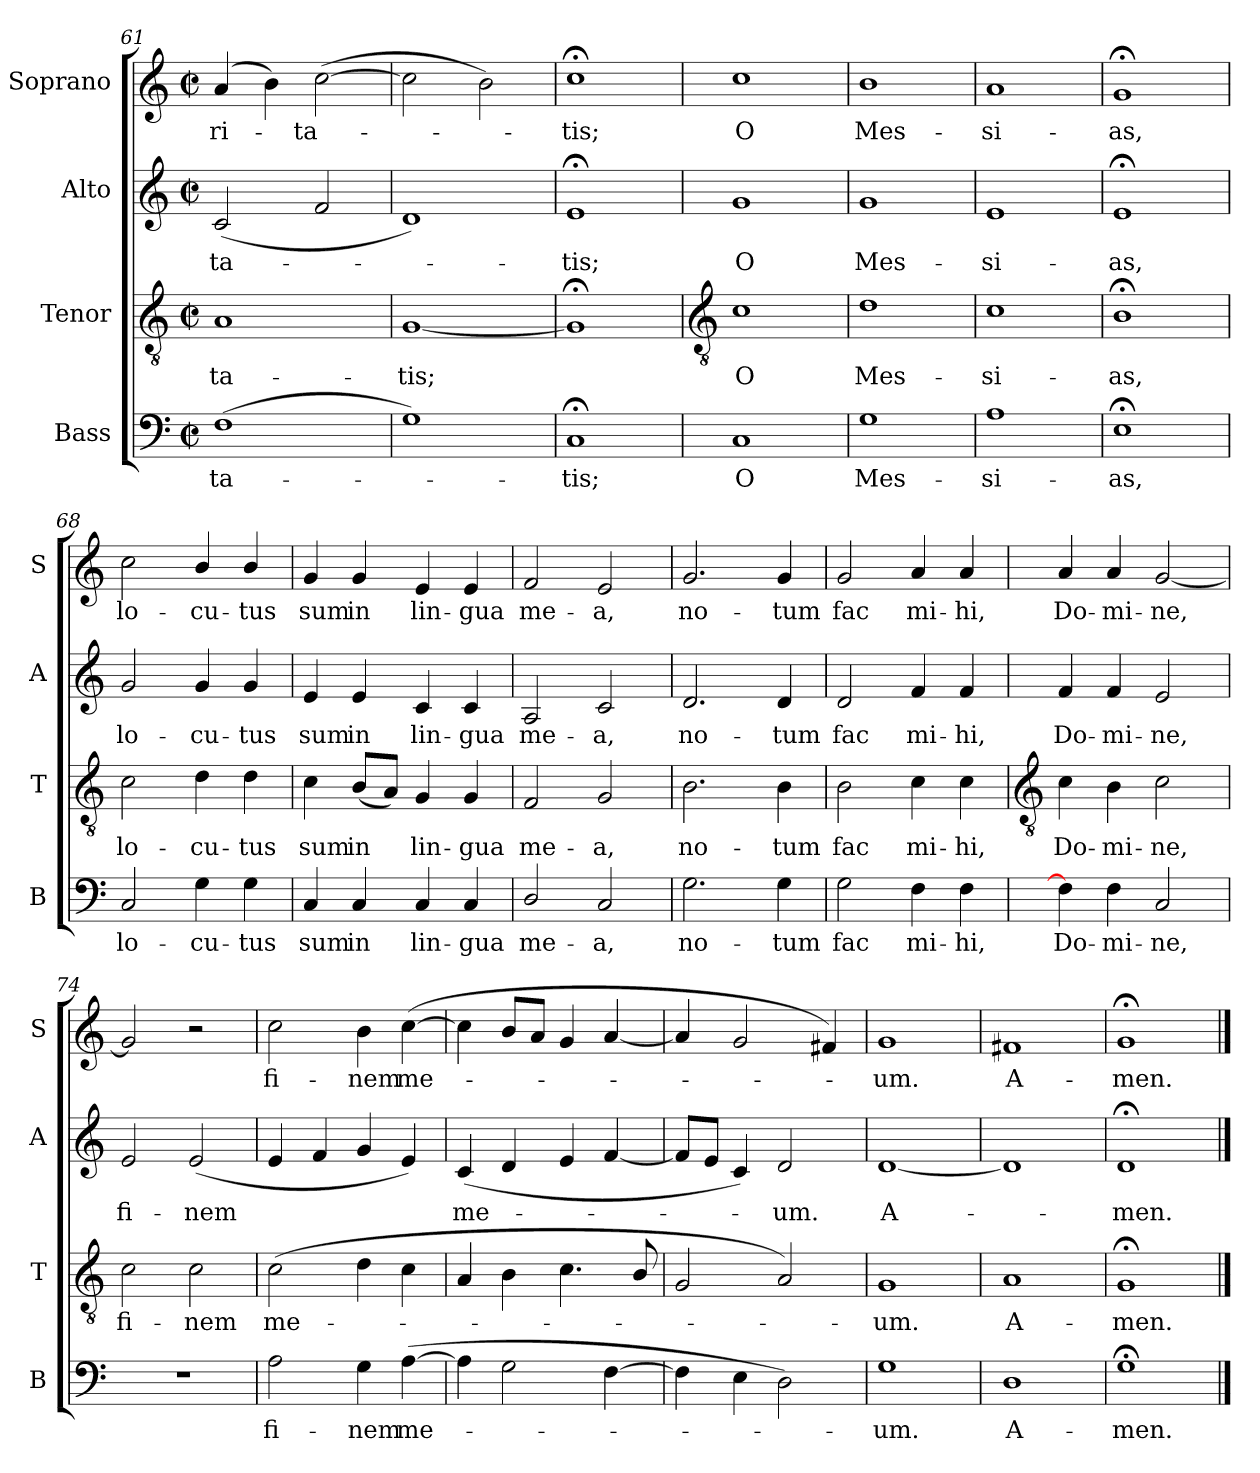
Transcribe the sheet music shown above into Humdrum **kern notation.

**kern	**text	**kern	**text	**kern	**text	**kern	**text
*part4	*part4	*part3	*part3	*part2	*part2	*part1	*part1
*staff4	*staff4	*staff3	*staff3	*staff2	*staff2	*staff1	*staff1
*I"Bass	*	*I"Tenor	*	*I"Alto	*	*I"Soprano	*
*I'B	*	*I'T	*	*I'A	*	*I'S	*
*clefF4	*	*clefGv2	*	*clefG2	*	*clefG2	*
*k[]	*	*k[]	*	*k[]	*	*k[]	*
*C:	*	*C:	*	*C:	*	*C:	*
*M2/2	*	*M2/2	*	*M2/2	*	*M2/2	*
*met(c|)	*	*met(c|)	*	*met(c|)	*	*met(c|)	*
=61	=61	=61	=61	=61	=61	=61	=61
!	!LO:LY:b	!	!LO:LY:b	!	!LO:LY:b	!	!LO:LY:b
(>1F	-ta-	1A	-ta-	(<2c	-ta-	(<4a	-ri-
.	.	.	.	.	.	4b)	.
!	!	!	!	!	!	!	!LO:LY:b
.	.	.	.	2f	.	(>[2cc	ta-
=62	=62	=62	=62	=62	=62	=62	=62
!	!	!	!LO:LY:b	!	!	!	!
1G)	.	[1G	-tis;	1d)	.	2cc]	.
.	.	.	.	.	.	2b)	.
=63	=63	=63	=63	=63	=63	=63	=63
!	!LO:LY:b	!	!	!	!LO:LY:b	!	!LO:LY:b
1C;<	tis;	1G;<]	.	1e;<	tis;	1cc;<	tis;
!!LO:LB:g=z
=64	=64	=64	=64	=64	=64	=64	=64
*	*	*clefGv2	*	*	*	*	*
!	!LO:LY:b	!	!LO:LY:b	!	!LO:LY:b	!	!LO:LY:b
1C	O	1c	O	1g	O	1cc	O
=65	=65	=65	=65	=65	=65	=65	=65
!	!LO:LY:b	!	!LO:LY:b	!	!LO:LY:b	!	!LO:LY:b
1G	Mes-	1d	Mes-	1g	Mes-	1b	Mes-
=66	=66	=66	=66	=66	=66	=66	=66
!	!LO:LY:b	!	!LO:LY:b	!	!LO:LY:b	!	!LO:LY:b
1A	-si-	1c	-si-	1e	-si-	1a	-si-
=67	=67	=67	=67	=67	=67	=67	=67
!	!LO:LY:b	!	!LO:LY:b	!	!LO:LY:b	!	!LO:LY:b
1E;<	-as,	1B;<	-as,	1e;<	-as,	1g;<	-as,
=68	=68	=68	=68	=68	=68	=68	=68
!	!LO:LY:b	!	!LO:LY:b	!	!LO:LY:b	!	!LO:LY:b
2C	lo-	2c	lo-	2g	lo-	2cc	lo-
!	!LO:LY:b	!	!LO:LY:b	!	!LO:LY:b	!	!LO:LY:b
4G	-cu-	4d	-cu-	4g	-cu-	4b/	-cu-
!	!LO:LY:b	!	!LO:LY:b	!	!LO:LY:b	!	!LO:LY:b
4G	-tus	4d	-tus	4g	-tus	4b/	-tus
=69	=69	=69	=69	=69	=69	=69	=69
!	!LO:LY:b	!	!LO:LY:b	!	!LO:LY:b	!	!LO:LY:b
4C	sum	4c	sum	4e	sum	4g	sum
!	!LO:LY:b	!	!LO:LY:b	!	!LO:LY:b	!	!LO:LY:b
4C	in	(<8BL	in	4e	in	4g	in
.	.	8AJ)	.	.	.	.	.
!	!LO:LY:b	!	!LO:LY:b	!	!LO:LY:b	!	!LO:LY:b
4C	lin-	4G	lin-	4c	lin-	4e	lin-
!	!LO:LY:b	!	!LO:LY:b	!	!LO:LY:b	!	!LO:LY:b
4C	-gua	4G	-gua	4c	-gua	4e	-gua
=70	=70	=70	=70	=70	=70	=70	=70
!	!LO:LY:b	!	!LO:LY:b	!	!LO:LY:b	!	!LO:LY:b
2D/	me-	2F	me-	2A	me-	2f	me-
!	!LO:LY:b	!	!LO:LY:b	!	!LO:LY:b	!	!LO:LY:b
2C	-a,	2G	-a,	2c	-a,	2e	-a,
=71	=71	=71	=71	=71	=71	=71	=71
!	!LO:LY:b	!	!LO:LY:b	!	!LO:LY:b	!	!LO:LY:b
2.G	no-	2.B	no-	2.d	no-	2.g	no-
!	!LO:LY:b	!	!LO:LY:b	!	!LO:LY:b	!	!LO:LY:b
4G	-tum	4B	-tum	4d	-tum	4g	-tum
=72	=72	=72	=72	=72	=72	=72	=72
!	!LO:LY:b	!	!LO:LY:b	!	!LO:LY:b	!	!LO:LY:b
2G	fac	2B	fac	2d	fac	2g	fac
!	!LO:LY:b	!	!LO:LY:b	!	!LO:LY:b	!	!LO:LY:b
4F	mi-	4c	mi-	4f	mi-	4a	mi-
!	!LO:LY:b	!	!LO:LY:b	!	!LO:LY:b	!	!LO:LY:b
4F	-hi,	4c	-hi,	4f	-hi,	4a	-hi,
!!LO:LB:g=z
=73	=73	=73	=73	=73	=73	=73	=73
*	*	*clefGv2	*	*	*	*	*
!	!LO:LY:b	!	!LO:LY:b	!	!LO:LY:b	!	!LO:LY:b
4F]	Do-	4c	Do-	4f	Do-	4a	Do-
!	!LO:LY:b	!	!LO:LY:b	!	!LO:LY:b	!	!LO:LY:b
4F	-mi-	4B	-mi-	4f	-mi-	4a	-mi-
!	!LO:LY:b	!	!LO:LY:b	!	!LO:LY:b	!	!LO:LY:b
2C	-ne,	2c	-ne,	2e	-ne,	[2g	-ne,
=74	=74	=74	=74	=74	=74	=74	=74
!	!	!	!LO:LY:b	!	!LO:LY:b	!	!
1r	.	2c	fi-	2e	fi-	2g]	.
!	!	!	!LO:LY:b	!	!LO:LY:b	!	!
.	.	2c	-nem	(<2e	-nem	2r	.
=75	=75	=75	=75	=75	=75	=75	=75
!	!LO:LY:b	!	!LO:LY:b	!	!	!	!LO:LY:b
2A	fi-	(>2c	me-	4e	.	2cc	fi-
.	.	.	.	4f	.	.	.
!	!LO:LY:b	!	!	!	!	!	!LO:LY:b
4G	-nem	4d	.	4g	.	4b	-nem
!	!LO:LY:b	!	!	!	!	!	!LO:LY:b
(>[4A	me-	4c	.	4e)	.	(<[4cc	me-
=76	=76	=76	=76	=76	=76	=76	=76
!	!	!	!	!	!LO:LY:b	!	!
4A]	.	4A	.	(<4c	me-	4cc]	.
2G	.	4B	.	4d	.	8bL	.
.	.	.	.	.	.	8aJ	.
.	.	4.c	.	4e	.	4g	.
[4F	.	.	.	[4f	.	[4a	.
.	.	8B/	.	.	.	.	.
=77	=77	=77	=77	=77	=77	=77	=77
4F]	.	2G	.	8fL]	.	4a]	.
.	.	.	.	8eJ	.	.	.
4E	.	.	.	4c)	.	2g	.
!	!	!	!	!	!LO:LY:b	!	!
2D)	.	2A)	.	2d	um.	.	.
.	.	.	.	.	.	4f#X)	.
=78	=78	=78	=78	=78	=78	=78	=78
!	!LO:LY:b	!	!LO:LY:b	!	!LO:LY:b	!	!LO:LY:b
1G	um.	1G	um.	[1d	A-	1g	um.
=79	=79	=79	=79	=79	=79	=79	=79
!	!LO:LY:b	!	!LO:LY:b	!	!	!	!LO:LY:b
1D	A-	1A	A-	1d]	.	1f#X	A-
=80	=80	=80	=80	=80	=80	=80	=80
!	!LO:LY:b	!	!LO:LY:b	!	!LO:LY:b	!	!LO:LY:b
1G;<	-men.	1G;<	-men.	1d;<	men.	1g;<	-men.
==	==	==	==	==	==	==	==
*-	*-	*-	*-	*-	*-	*-	*-
